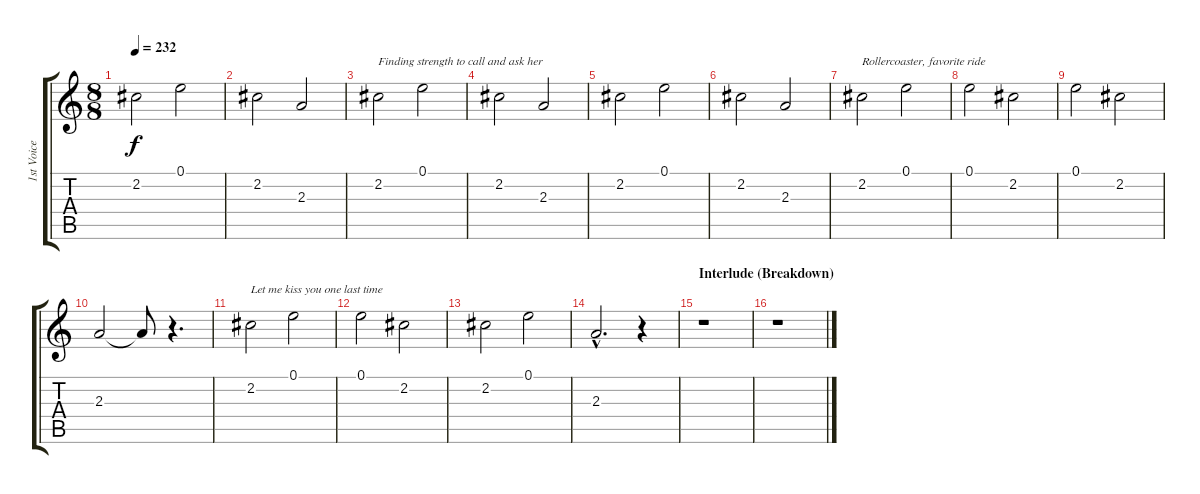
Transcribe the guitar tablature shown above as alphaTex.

\track ("1st Voice (Mark)" "1st Voice ") {instrument electricguitarjazz}
\staff {score tabs}
\tuning (E4 B3 G3 D3 A2 E2) {hide}
\ts (8 8)
\tempo 232
\clef g2
\ks c
2.2.2{dy f} 0.1.2 |
2.2.2 2.3.2 |
2.2.2{txt "Finding strength to call and ask her"} 0.1.2 |
2.2.2 2.3.2 |
2.2.2 0.1.2 |
2.2.2 2.3.2 |
2.2.2{txt "Rollercoaster, favorite ride"} 0.1.2 |
0.1.2 2.2.2 |
0.1.2 2.2.2 |
2.3.2 2.3{t}.8 r.4{d} |
2.2.2{txt "Let me kiss you one last time"} 0.1.2 |
0.1.2 2.2.2 |
2.2.2 0.1.2 |
2.3{hac}.2{d} r.4 |
\section ("" "Interlude (Breakdown)")
r.1 |
r.1
